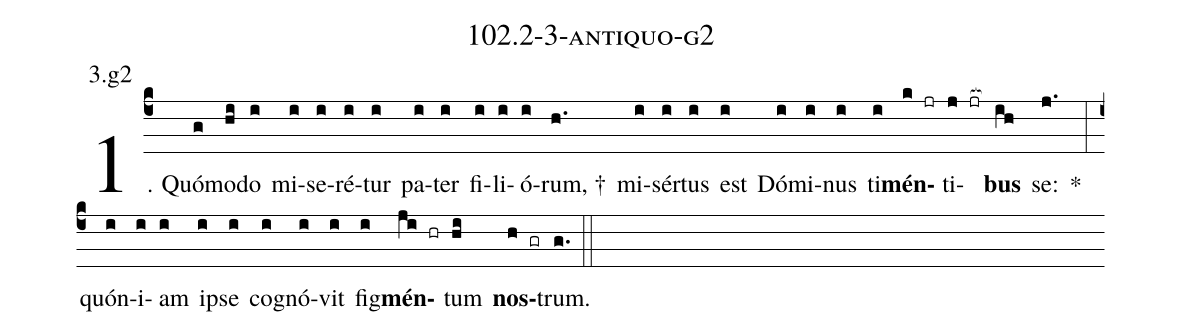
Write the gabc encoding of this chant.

name: 102.2-3-antiquo-g2;
annotation: 3.g2;
%%
(c4)1. Quó(g)mo(hi)do(i) mi(i)se(i)ré(i)tur(i) pa(i)ter(i) fi(i)li(i)ó(i)rum, †(h.) mi(i)sér(i)tus(i) est(i) Dó(i)mi(i)nus(i) ti(i)<b>mén</b>(k jr)ti(j jr[ocb:1{])<b>bus</b>(ih[ocb:0}]) se:(j.) *(:) quón(i)i(i)am(i) ip(i)se(i) co(i)gnó(i)vit(i) fig(i)<b>mén</b>(ji hr)tum(hi) <b>nos</b>(h gr)trum.(g.) (::)
